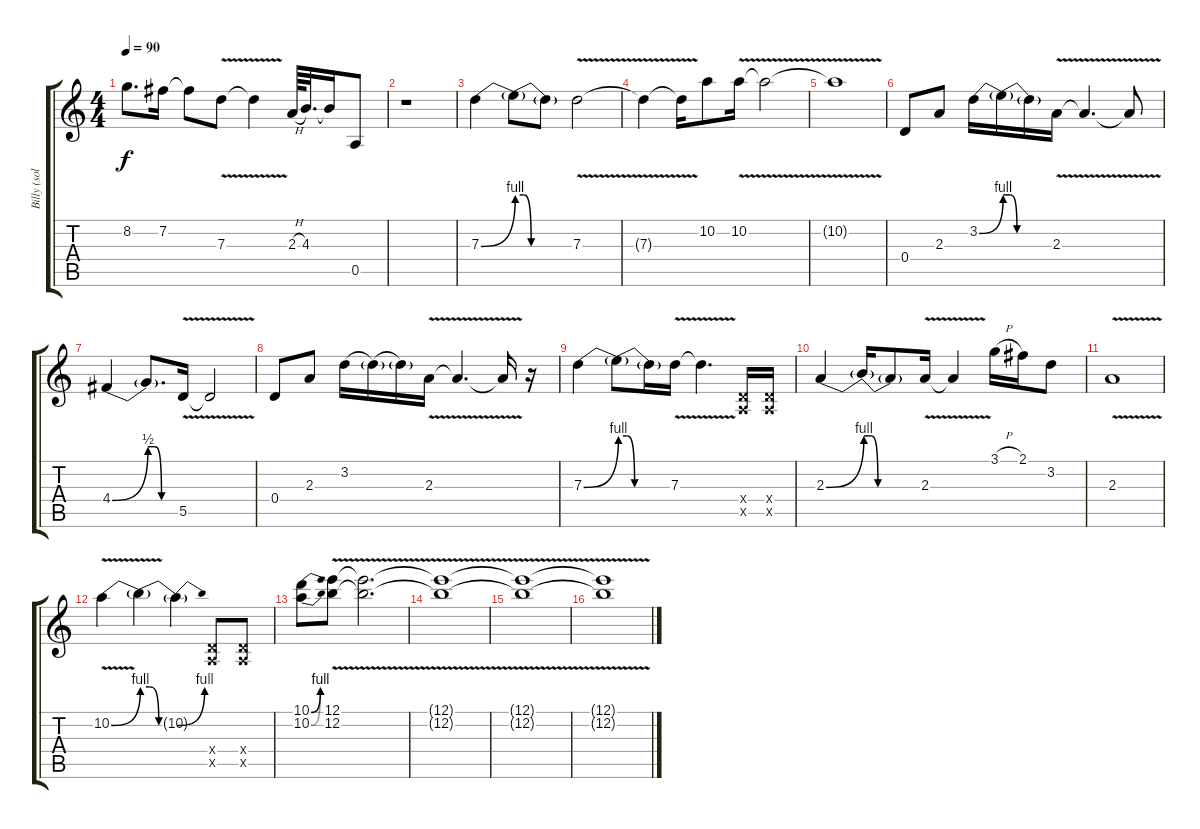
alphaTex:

\track ("Billy (solo)" "Billy (sol") {instrument distortionguitar}
\staff {score tabs}
\tuning (E4 B3 G3 D3 A2 E2) {hide}
\ts (4 4)
\tempo 90
\clef g2
\ks c
8.2.8{d dy f} 7.2.16 7.2{t}.8 7.3{v}.8 7.3{v t}.4 2.3{h}.64 4.3.32{d} 4.3{t}.16 0.5.8 |
r.1 |
7.3{be (bend 0 0 60 4)}.4 7.3{be (custom 0 4 15 4 30 0 60 0) t}.8 7.3{be (hold 0 0 60 0) t}.8 7.3{v}.2 |
7.3{v t}.4 7.3{v t}.16 10.2.8 10.2{v}.16 10.2{v t}.2 |
10.2{v t}.1 |
0.4.8 2.3.8 3.2{be (bend 0 0 60 4)}.16 3.2{be (custom 0 4 15 4 30 0 60 0) t}.16 3.2{be (hold 0 0 60 0) t}.16 2.3{v}.16 2.3{v t}.4{d} 2.3{v t}.8 |
4.4{be (bend 0 0 60 2)}.4 4.4{be (custom 0 2 15 2 30 0 60 0) t}.8{d} 5.5{v}.16 5.5{v t}.2 |
0.4.8 2.3.8 3.2{be (hold 0 0 60 0)}.16 3.2{be (hold 0 0 60 0) t}.16 3.2{be (hold 0 0 60 0) t}.16 2.3{v}.16 2.3{v t}.4{d} 2.3{v t}.16 r.16 |
7.3{be (bend 0 0 60 4)}.4 7.3{be (custom 0 4 15 4 30 0 60 0) t}.8 7.3{be (hold 0 0 60 0) t}.16 7.3{v}.16 7.3{v t}.4{d} (0.4{x} 0.5{x}).16 (0.4{x} 0.5{x}).16 |
2.3{be (bend 0 0 60 4)}.4 2.3{be (custom 0 4 15 4 30 0 60 0) t}.16 2.3{be (hold 0 0 60 0) t}.8 2.3{v}.16 2.3{v t}.4 3.1{h}.16 2.1.16 3.2.8 |
2.3{v}.1 |
10.2{be (bend 0 0 60 4) v}.4 10.2{be (custom 0 4 15 4 30 0 60 0) t}.4 10.2{be (bend 0 0 60 4) t}.4 (0.4{x} 0.5{x}).8 (0.4{x} 0.5{x}).8 |
(10.1{be (bend 0 0 60 4)} 10.2{be (bend 0 0 60 4)}).8 (12.1{v} 12.2{v}).8 (12.1{v t} 12.2{v t}).2{d} |
(12.1{v t} 12.2{v t}).1 |
(12.1{v t} 12.2{v t}).1 |
(12.1{v t} 12.2{v t}).1
